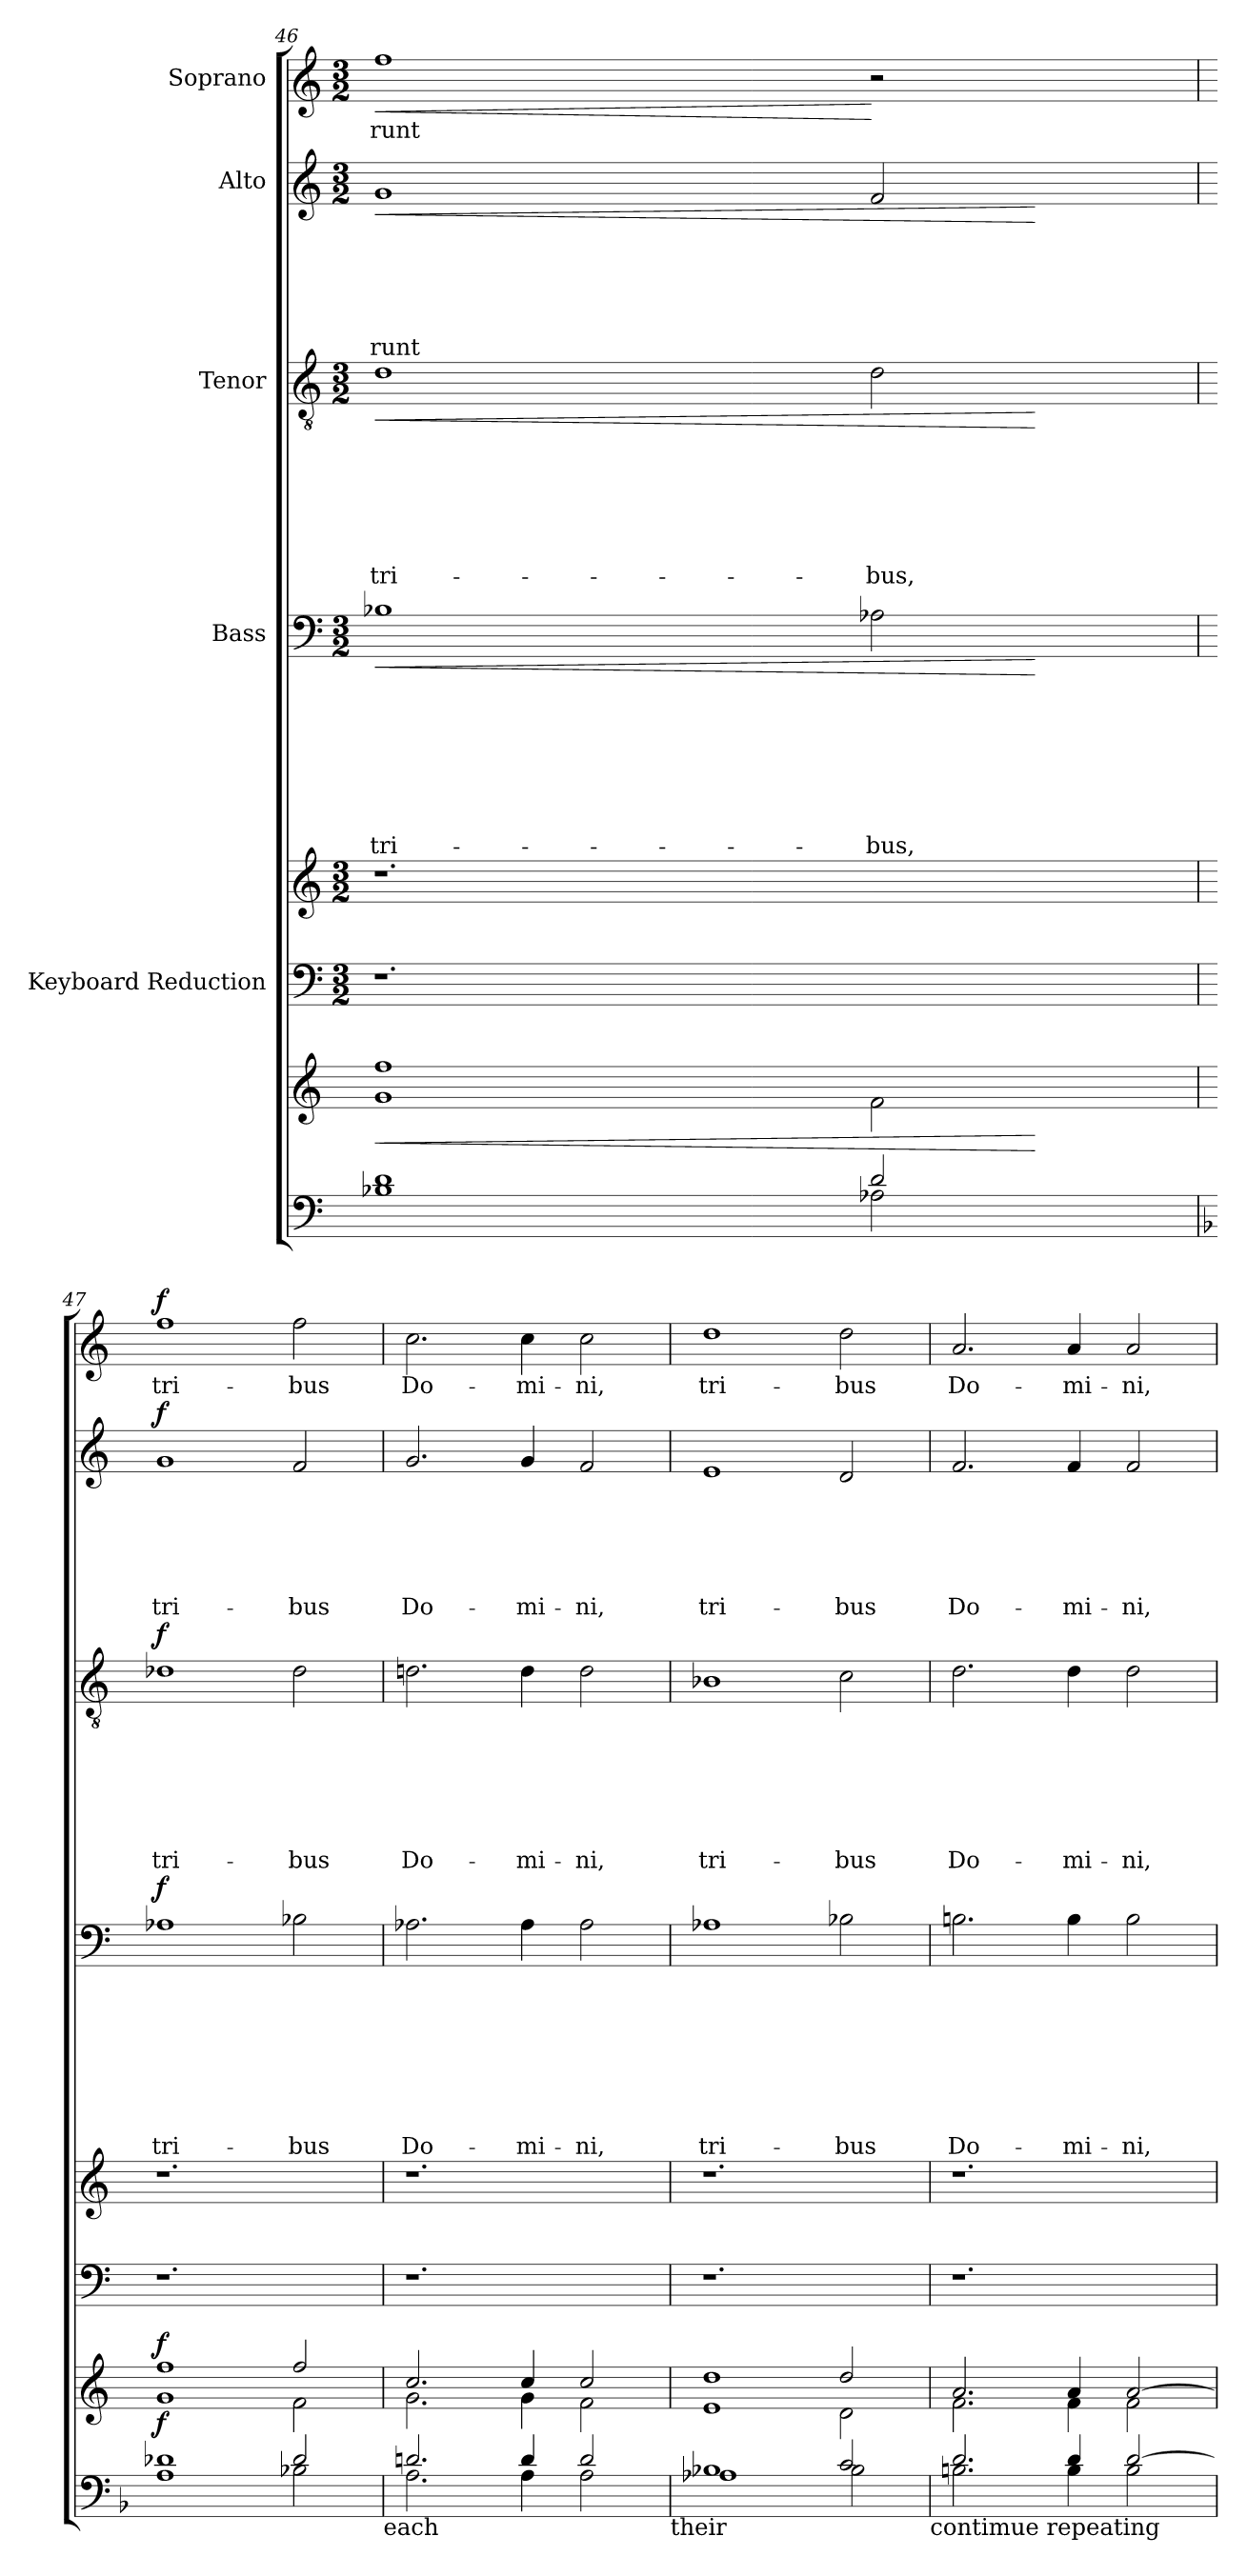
**kern	**dynam	**kern	**dynam	**kern	**kern	**kern	**text	**text	**text	**text	**text	**text	**text	**text	**dynam	**kern	**text	**text	**text	**text	**text	**text	**text	**dynam	**kern	**text	**text	**text	**text	**text	**text	**dynam	**kern	**text	**dynam
*part7	*part7	*part6	*part6	*part5	*part5	*part4	*part4	*part4	*part4	*part4	*part4	*part4	*part4	*part4	*part4	*part3	*part3	*part3	*part3	*part3	*part3	*part3	*part3	*part3	*part2	*part2	*part2	*part2	*part2	*part2	*part2	*part2	*part1	*part1	*part1
*staff8	*staff8	*staff7	*staff7	*staff6	*staff5	*staff4	*staff4	*staff4	*staff4	*staff4	*staff4	*staff4	*staff4	*staff4	*staff4	*staff3	*staff3	*staff3	*staff3	*staff3	*staff3	*staff3	*staff3	*staff3	*staff2	*staff2	*staff2	*staff2	*staff2	*staff2	*staff2	*staff2	*staff1	*staff1	*staff1
*	*	*	*	*I"Keyboard Reduction	*	*I"Bass	*	*	*	*	*	*	*	*	*	*I"Tenor	*	*	*	*	*	*	*	*	*I"Alto	*	*	*	*	*	*	*	*I"Soprano	*	*
*clefF4	*	*clefG2	*	*clefF4	*clefG2	*clefF4	*	*	*	*	*	*	*	*	*	*clefGv2	*	*	*	*	*	*	*	*	*clefG2	*	*	*	*	*	*	*	*clefG2	*	*
*k[]	*	*k[]	*	*k[]	*k[]	*k[]	*	*	*	*	*	*	*	*	*	*k[]	*	*	*	*	*	*	*	*	*k[]	*	*	*	*	*	*	*	*k[]	*	*
*C:	*	*C:	*	*C:	*C:	*C:	*	*	*	*	*	*	*	*	*	*C:	*	*	*	*	*	*	*	*	*C:	*	*	*	*	*	*	*	*C:	*	*
*	*	*	*	*M3/2	*M3/2	*M3/2	*	*	*	*	*	*	*	*	*	*M3/2	*	*	*	*	*	*	*	*	*M3/2	*	*	*	*	*	*	*	*M3/2	*	*
=46	=46	=46	=46	=46	=46	=46	=46	=46	=46	=46	=46	=46	=46	=46	=46	=46	=46	=46	=46	=46	=46	=46	=46	=46	=46	=46	=46	=46	=46	=46	=46	=46	=46	=46	=46
*^	*	*	*	*	*	*	*	*	*	*	*	*	*	*	*	*	*	*	*	*	*	*	*	*	*	*	*	*	*	*	*	*	*	*	*
!	!	!	!	!LO:HP:b	!	!	!	!	!	!	!	!	!	!	!LO:LY:b	!LO:HP:b	!	!	!	!	!	!	!	!LO:LY:b	!LO:HP:b	!	!	!	!	!	!	!LO:LY:b	!LO:HP:b	!	!LO:LY:b	!LO:HP:b
1d	1B-X	.	1g 1ff	<	1.r	1.r	1B-X	.	.	.	.	.	.	.	tri-	<	1d	.	.	.	.	.	.	tri-	<	1g	.	.	.	.	.	-runt	<	1ff	-runt	<
!	!	!	!	!	!	!	!	!	!	!	!	!	!	!	!LO:LY:b	!	!	!	!	!	!	!	!	!LO:LY:b	!	!	!	!	!	!	!	!	!	!	!	!
2d/	2A-X\	.	2f\	.	.	.	2A-X\	.	.	.	.	.	.	.	-bus,	.	2d\	.	.	.	.	.	.	-bus,	.	2f/	.	.	.	.	.	.	.	2r	.	[
*v	*v	*	*	*	*	*	*	*	*	*	*	*	*	*	*	*	*	*	*	*	*	*	*	*	*	*	*	*	*	*	*	*	*	*	*	*
.	.	.	[	.	.	.	.	.	.	.	.	.	.	.	[	.	.	.	.	.	.	.	.	[	.	.	.	.	.	.	.	[	.	.	.
!!LO:PB:g=z
=47	=47	=47	=47	=47	=47	=47	=47	=47	=47	=47	=47	=47	=47	=47	=47	=47	=47	=47	=47	=47	=47	=47	=47	=47	=47	=47	=47	=47	=47	=47	=47	=47	=47	=47	=47
*k[b-]	*	*	*	*	*	*	*	*	*	*	*	*	*	*	*	*	*	*	*	*	*	*	*	*	*	*	*	*	*	*	*	*	*	*	*
*F:	*	*	*	*	*	*	*	*	*	*	*	*	*	*	*	*	*	*	*	*	*	*	*	*	*	*	*	*	*	*	*	*	*	*	*
*^	*	*^	*	*	*	*	*	*	*	*	*	*	*	*	*	*	*	*	*	*	*	*	*	*	*	*	*	*	*	*	*	*	*	*	*
!	!	!LO:DY:a	!	!	!LO:DY:a	!	!	!	!	!	!	!	!	!	!	!LO:LY:b	!LO:DY:a	!	!	!	!	!	!	!	!LO:LY:b	!LO:DY:a	!	!	!	!	!	!	!LO:LY:b	!LO:DY:a	!	!LO:LY:b	!LO:DY:a
1d-X	1A	f	1ff	1g	f	1.r	1.r	1A-X	.	.	.	.	.	.	.	tri-	f	1d-X	.	.	.	.	.	.	tri-	f	1g	.	.	.	.	.	tri-	f	1ff	tri-	f
!	!	!	!	!	!	!	!	!	!	!	!	!	!	!	!	!LO:LY:b	!	!	!	!	!	!	!	!	!LO:LY:b	!	!	!	!	!	!	!	!LO:LY:b	!	!	!LO:LY:b	!
2d-/	2B-X\	.	2ff/	2f\	.	.	.	2B-X\	.	.	.	.	.	.	.	-bus	.	2d-\	.	.	.	.	.	.	-bus	.	2f/	.	.	.	.	.	-bus	.	2ff\	-bus	.
!	!LO:TX:b:t=each	!	!	!	!	!	!	!	!	!	!	!	!	!	!	!	!	!	!	!	!	!	!	!	!	!	!	!	!	!	!	!	!	!	!	!	!
=48	=48	=48	=48	=48	=48	=48	=48	=48	=48	=48	=48	=48	=48	=48	=48	=48	=48	=48	=48	=48	=48	=48	=48	=48	=48	=48	=48	=48	=48	=48	=48	=48	=48	=48	=48	=48	=48
!	!	!	!	!	!	!	!	!	!	!	!	!	!	!	!	!LO:LY:b	!	!	!	!	!	!	!	!	!LO:LY:b	!	!	!	!	!	!	!	!LO:LY:b	!	!	!LO:LY:b	!
2.dn/	2.A\	.	2.cc/	2.g\	.	1.r	1.r	2.A-X\	.	.	.	.	.	.	.	Do-	.	2.dn\	.	.	.	.	.	.	Do-	.	2.g/	.	.	.	.	.	Do-	.	2.cc\	Do-	.
!	!	!	!	!	!	!	!	!	!	!	!	!	!	!	!	!LO:LY:b	!	!	!	!	!	!	!	!	!LO:LY:b	!	!	!	!	!	!	!	!LO:LY:b	!	!	!LO:LY:b	!
4d/	4A\	.	4cc/	4g\	.	.	.	4A-\	.	.	.	.	.	.	.	-mi-	.	4d\	.	.	.	.	.	.	-mi-	.	4g/	.	.	.	.	.	-mi-	.	4cc\	-mi-	.
!	!	!	!	!	!	!	!	!	!	!	!	!	!	!	!	!LO:LY:b	!	!	!	!	!	!	!	!	!LO:LY:b	!	!	!	!	!	!	!	!LO:LY:b	!	!	!LO:LY:b	!
2d/	2A\	.	2cc/	2f\	.	.	.	2A-\	.	.	.	.	.	.	.	-ni,	.	2d\	.	.	.	.	.	.	-ni,	.	2f/	.	.	.	.	.	-ni,	.	2cc\	-ni,	.
!	!LO:TX:b:t=their	!	!	!	!	!	!	!	!	!	!	!	!	!	!	!	!	!	!	!	!	!	!	!	!	!	!	!	!	!	!	!	!	!	!	!	!
=49	=49	=49	=49	=49	=49	=49	=49	=49	=49	=49	=49	=49	=49	=49	=49	=49	=49	=49	=49	=49	=49	=49	=49	=49	=49	=49	=49	=49	=49	=49	=49	=49	=49	=49	=49	=49	=49
!	!	!	!	!	!	!	!	!	!	!	!	!	!	!	!	!LO:LY:b	!	!	!	!	!	!	!	!	!LO:LY:b	!	!	!	!	!	!	!	!LO:LY:b	!	!	!LO:LY:b	!
1B-X	1A-X	.	1dd	1e	.	1.r	1.r	1A-X	.	.	.	.	.	.	.	tri-	.	1B-X	.	.	.	.	.	.	tri-	.	1e	.	.	.	.	.	tri-	.	1dd	tri-	.
!	!	!	!	!	!	!	!	!	!	!	!	!	!	!	!	!LO:LY:b	!	!	!	!	!	!	!	!	!LO:LY:b	!	!	!	!	!	!	!	!LO:LY:b	!	!	!LO:LY:b	!
2c/	2B-\	.	2dd/	2d\	.	.	.	2B-X\	.	.	.	.	.	.	.	-bus	.	2c\	.	.	.	.	.	.	-bus	.	2d/	.	.	.	.	.	-bus	.	2dd\	-bus	.
!	!LO:TX:b:t=contimue repeating	!	!	!	!	!	!	!	!	!	!	!	!	!	!	!	!	!	!	!	!	!	!	!	!	!	!	!	!	!	!	!	!	!	!	!	!
=50	=50	=50	=50	=50	=50	=50	=50	=50	=50	=50	=50	=50	=50	=50	=50	=50	=50	=50	=50	=50	=50	=50	=50	=50	=50	=50	=50	=50	=50	=50	=50	=50	=50	=50	=50	=50	=50
!	!	!	!	!	!	!	!	!	!	!	!	!	!	!	!	!LO:LY:b	!	!	!	!	!	!	!	!	!LO:LY:b	!	!	!	!	!	!	!	!LO:LY:b	!	!	!LO:LY:b	!
2.d/	2.Bn\	.	2.a/	2.f\	.	1.r	1.r	2.Bn\	.	.	.	.	.	.	.	Do-	.	2.d\	.	.	.	.	.	.	Do-	.	2.f/	.	.	.	.	.	Do-	.	2.a/	Do-	.
!	!	!	!	!	!	!	!	!	!	!	!	!	!	!	!	!LO:LY:b	!	!	!	!	!	!	!	!	!LO:LY:b	!	!	!	!	!	!	!	!LO:LY:b	!	!	!LO:LY:b	!
4d/	4B\	.	4a/	4f\	.	.	.	4B\	.	.	.	.	.	.	.	-mi-	.	4d\	.	.	.	.	.	.	-mi-	.	4f/	.	.	.	.	.	-mi-	.	4a/	-mi-	.
!	!	!	!	!	!	!	!	!	!	!	!	!	!	!	!	!LO:LY:b	!	!	!	!	!	!	!	!	!LO:LY:b	!	!	!	!	!	!	!	!LO:LY:b	!	!	!LO:LY:b	!
[>2d/	2B\	.	[>2a/	2f\	.	.	.	[>2B\	.	.	.	.	.	.	.	-ni,	.	[>2d\	.	.	.	.	.	.	-ni,	.	[<2f/	.	.	.	.	.	-ni,	.	[<2a/	-ni,	.
*v	*v	*	*	*	*	*	*	*	*	*	*	*	*	*	*	*	*	*	*	*	*	*	*	*	*	*	*	*	*	*	*	*	*	*	*	*	*
*	*	*v	*v	*	*	*	*	*	*	*	*	*	*	*	*	*	*	*	*	*	*	*	*	*	*	*	*	*	*	*	*	*	*	*	*	*
=	=	=	=	=	=	=	=	=	=	=	=	=	=	=	=	=	=	=	=	=	=	=	=	=	=	=	=	=	=	=	=	=	=	=	=
*-	*-	*-	*-	*-	*-	*-	*-	*-	*-	*-	*-	*-	*-	*-	*-	*-	*-	*-	*-	*-	*-	*-	*-	*-	*-	*-	*-	*-	*-	*-	*-	*-	*-	*-	*-
